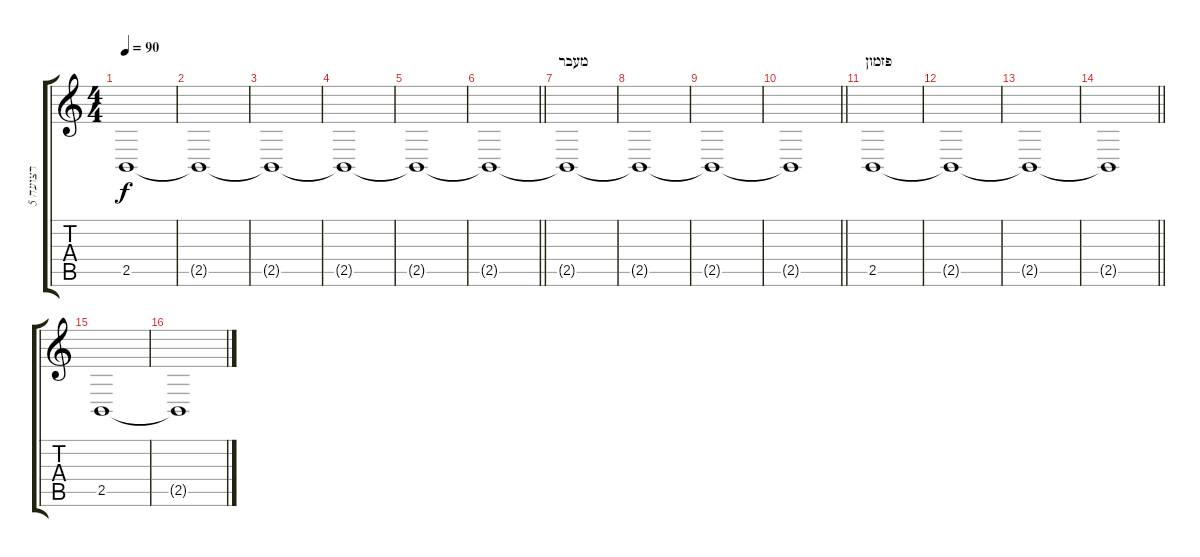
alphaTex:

\track ("רצועה 5" "רצועה 5") {instrument fx7echoes}
\staff {score tabs}
\tuning (E4 B3 G3 D3 A2 E2) {hide}
\ts (4 4)
\tempo 90
\clef g2
\ks c
2.5{t}.1{dy f} |
2.5{t}.1 |
2.5{t}.1 |
2.5{t}.1 |
2.5{t}.1 |
\barLineRight lightlight
2.5{t}.1 |
\section ("" "מעבר")
2.5{t}.1 |
2.5{t}.1 |
2.5{t}.1 |
\barLineRight lightlight
2.5{t}.1 |
\section ("" "פזמון")
2.5.1 |
2.5{t}.1 |
2.5{t}.1 |
\barLineRight lightlight
2.5{t}.1 |
2.5.1 |
2.5{t}.1
